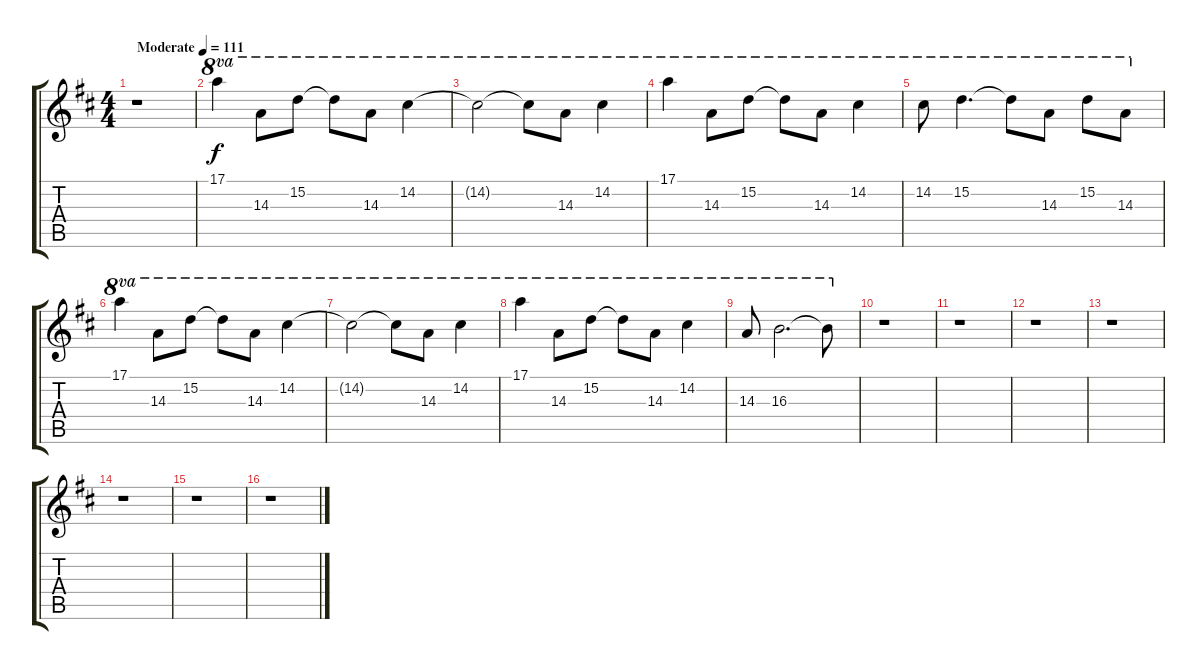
\track "" {instrument overdrivenguitar}
\staff {score tabs}
\tuning (E4 B3 G3 D3 A2 D2) {hide}
\ts (4 4)
\tempo (111 "Moderate")
\clef g2
\ks d
r.1{dy f instrument overdrivenguitar} |
17.1.4{ot 8va} 14.3.8{ot 8va} 15.2.8{ot 8va} 15.2{t}.8{ot 8va} 14.3.8{ot 8va} 14.2.4{ot 8va} |
14.2{t}.2{ot 8va} 14.2{t}.8{ot 8va} 14.3.8{ot 8va} 14.2.4{ot 8va} |
17.1.4{ot 8va} 14.3.8{ot 8va} 15.2.8{ot 8va} 15.2{t}.8{ot 8va} 14.3.8{ot 8va} 14.2.4{ot 8va} |
14.2.8{ot 8va} 15.2.4{d ot 8va} 15.2{t}.8{ot 8va} 14.3.8{ot 8va} 15.2.8{ot 8va} 14.3.8{ot 8va} |
17.1.4{ot 8va} 14.3.8{ot 8va} 15.2.8{ot 8va} 15.2{t}.8{ot 8va} 14.3.8{ot 8va} 14.2.4{ot 8va} |
14.2{t}.2{ot 8va} 14.2{t}.8{ot 8va} 14.3.8{ot 8va} 14.2.4{ot 8va} |
17.1.4{ot 8va} 14.3.8{ot 8va} 15.2.8{ot 8va} 15.2{t}.8{ot 8va} 14.3.8{ot 8va} 14.2.4{ot 8va} |
14.3.8{ot 8va} 16.3.2{d ot 8va} 16.3{t}.8{ot 8va} |
r.1 |
r.1 |
r.1 |
r.1 |
r.1 |
r.1 |
r.1
